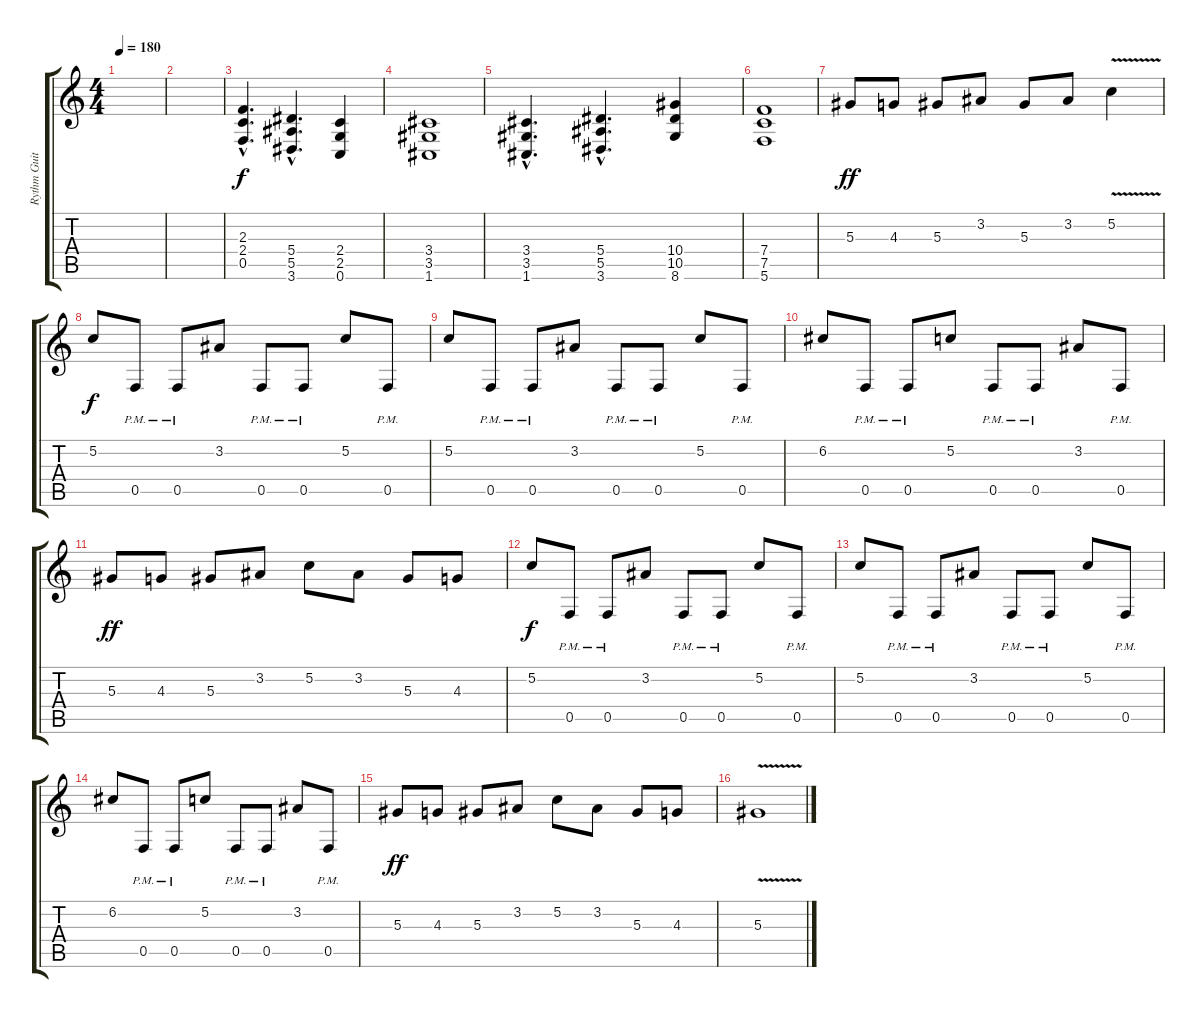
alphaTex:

\track ("Rythm Guitar 1" "Rythm Guit") {instrument distortionguitar}
\staff {score tabs}
\tuning (C4 G3 Eb3 Bb2 F2 C2) {hide}
\ts (4 4)
\tempo 180
\clef g2
\ks c
|
|
(2.3{hac} 2.4{hac} 0.5{hac}).4{d} (5.4{hac} 5.5{hac} 3.6{hac}).4{d} (2.4 2.5 0.6).4 |
(3.4 3.5 1.6).1 |
(3.4{hac} 3.5{hac} 1.6{hac}).4{d} (5.4{hac} 5.5{hac} 3.6{hac}).4{d} (10.4 10.5 8.6).4 |
(7.4 7.5 5.6).1 |
5.3.8{dy ff} 4.3.8 5.3.8 3.2.8 5.3.8 3.2.8 5.2{v}.4 |
5.2.8{dy f} 0.5{pm}.8 0.5{pm}.8 3.2.8 0.5{pm}.8 0.5{pm}.8 5.2.8 0.5{pm}.8 |
5.2.8 0.5{pm}.8 0.5{pm}.8 3.2.8 0.5{pm}.8 0.5{pm}.8 5.2.8 0.5{pm}.8 |
6.2.8 0.5{pm}.8 0.5{pm}.8 5.2.8 0.5{pm}.8 0.5{pm}.8 3.2.8 0.5{pm}.8 |
5.3.8{dy ff} 4.3.8 5.3.8 3.2.8 5.2.8 3.2.8 5.3.8 4.3.8 |
5.2.8{dy f} 0.5{pm}.8 0.5{pm}.8 3.2.8 0.5{pm}.8 0.5{pm}.8 5.2.8 0.5{pm}.8 |
5.2.8 0.5{pm}.8 0.5{pm}.8 3.2.8 0.5{pm}.8 0.5{pm}.8 5.2.8 0.5{pm}.8 |
6.2.8 0.5{pm}.8 0.5{pm}.8 5.2.8 0.5{pm}.8 0.5{pm}.8 3.2.8 0.5{pm}.8 |
5.3.8{dy ff} 4.3.8 5.3.8 3.2.8 5.2.8 3.2.8 5.3.8 4.3.8 |
5.3{v}.1{volume 9}
